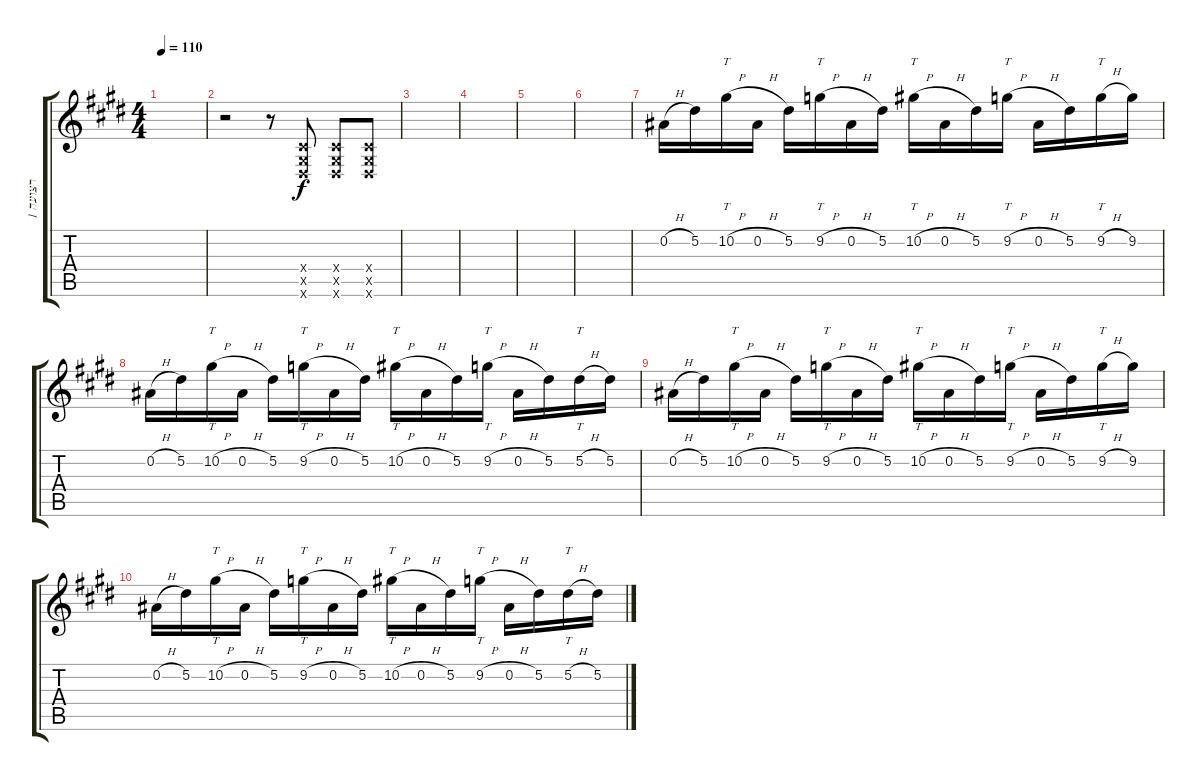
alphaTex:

\track ("רצועה 1" "רצועה 1") {instrument overdrivenguitar}
\staff {score tabs}
\tuning (Eb4 Bb3 Gb3 Db3 Ab2 Eb2) {hide}
\ts (4 4)
\tempo 110
\clef g2
\ks e
|
r.2 r.8 (0.4{x} 0.5{x} 0.6{x}).8 (0.4{x} 0.5{x} 0.6{x}).8 (0.4{x} 0.5{x} 0.6{x}).8 |
|
|
|
|
0.2{h}.16 5.2.16 10.2{h}.16{tt} 0.2{h}.16 5.2.16 9.2{h}.16{tt} 0.2{h}.16 5.2.16 10.2{h}.16{tt} 0.2{h}.16 5.2.16 9.2{h}.16{tt} 0.2{h}.16 5.2.16 9.2{h}.16{tt} 9.2.16 |
0.2{h}.16 5.2.16 10.2{h}.16{tt} 0.2{h}.16 5.2.16 9.2{h}.16{tt} 0.2{h}.16 5.2.16 10.2{h}.16{tt} 0.2{h}.16 5.2.16 9.2{h}.16{tt} 0.2{h}.16 5.2.16 5.2{h}.16{tt} 5.2.16 |
0.2{h}.16 5.2.16 10.2{h}.16{tt} 0.2{h}.16 5.2.16 9.2{h}.16{tt} 0.2{h}.16 5.2.16 10.2{h}.16{tt} 0.2{h}.16 5.2.16 9.2{h}.16{tt} 0.2{h}.16 5.2.16 9.2{h}.16{tt} 9.2.16 |
0.2{h}.16 5.2.16 10.2{h}.16{tt} 0.2{h}.16 5.2.16 9.2{h}.16{tt} 0.2{h}.16 5.2.16 10.2{h}.16{tt} 0.2{h}.16 5.2.16 9.2{h}.16{tt} 0.2{h}.16 5.2.16 5.2{h}.16{tt} 5.2.16
